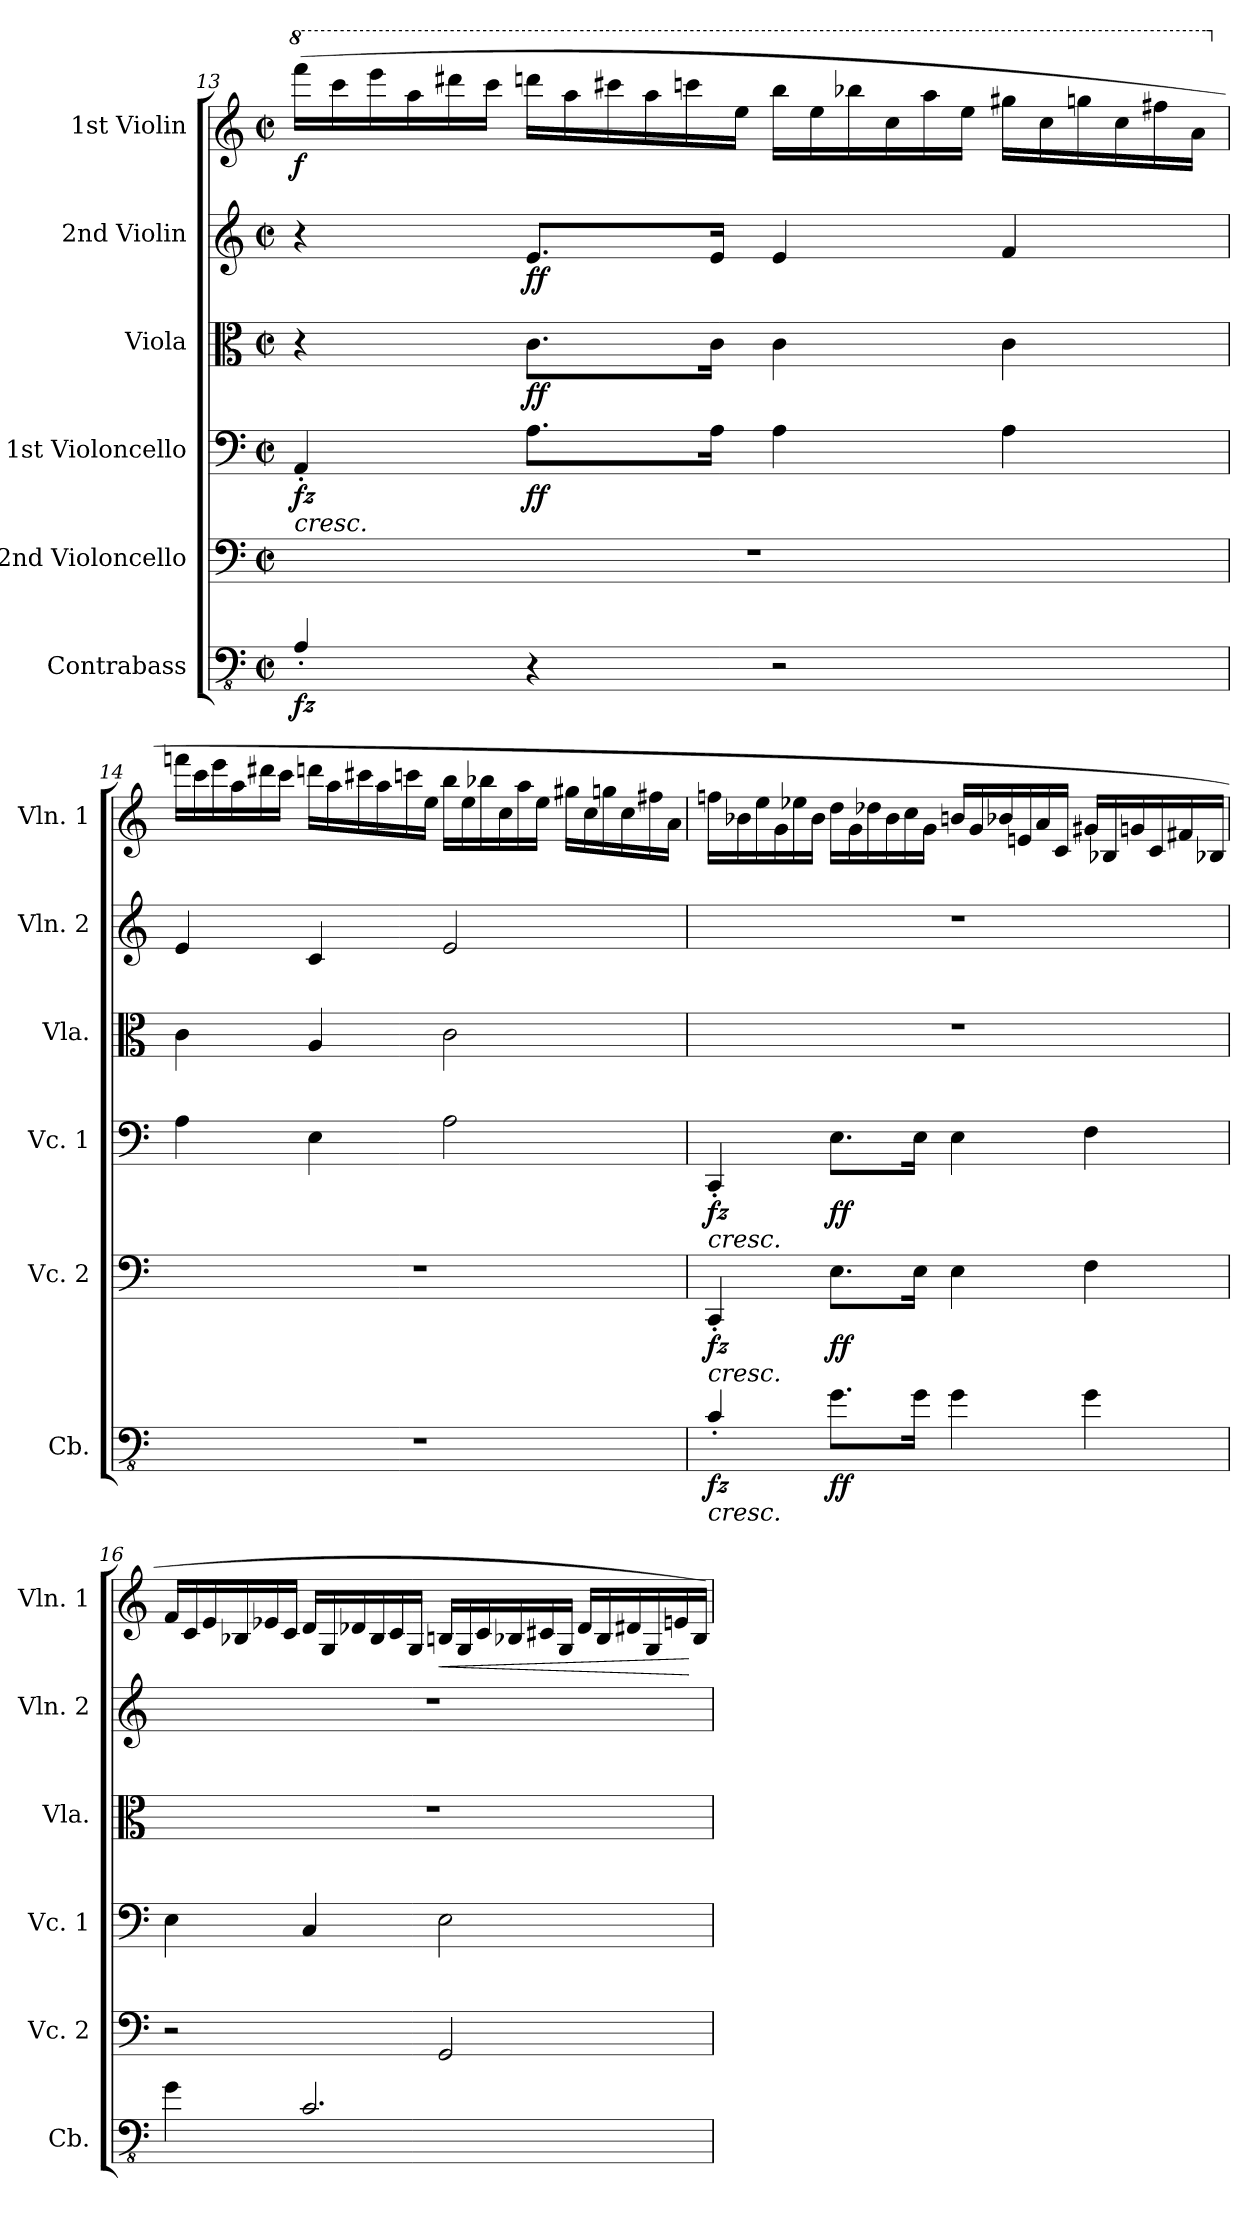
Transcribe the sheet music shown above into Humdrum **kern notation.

**kern	**dynam	**kern	**dynam	**kern	**dynam	**kern	**dynam	**kern	**dynam	**kern	**dynam
*part6	*part6	*part5	*part5	*part4	*part4	*part3	*part3	*part2	*part2	*part1	*part1
*staff6	*staff6	*staff5	*staff5	*staff4	*staff4	*staff3	*staff3	*staff2	*staff2	*staff1	*staff1
*I"Contrabass	*	*I"2nd Violoncello	*	*I"1st Violoncello	*	*I"Viola	*	*I"2nd Violin	*	*I"1st Violin	*
*I'Cb.	*	*I'Vc. 2	*	*I'Vc. 1	*	*I'Vla.	*	*I'Vln. 2	*	*I'Vln. 1	*
!!LO:PB:g=z
*clefFv4	*	*clefF4	*	*clefF4	*	*clefC3	*	*clefG2	*	*clefG2	*
*ITrd7c12	*	*	*	*	*	*	*	*	*	*	*
*k[]	*	*k[]	*	*k[]	*	*k[]	*	*k[]	*	*k[]	*
*M2/2	*	*M2/2	*	*M2/2	*	*M2/2	*	*M2/2	*	*M2/2	*
*met(c|)	*	*met(c|)	*	*met(c|)	*	*met(c|)	*	*met(c|)	*	*met(c|)	*
=13	=13	=13	=13	=13	=13	=13	=13	=13	=13	=13	=13
!	!	!	!	!	!LO:HP:b	!	!	!	!	!	!
*	*	*	*	*	*	*	*	*	*	*8va	*
*	*	*	*	*	*	*	*	*	*	*Xtuplet	*
!	!LO:DY:b	!	!	!	!LO:DY:n=1:b	!	!	!	!	!	!LO:DY:b
4AAA'/	fz	1r	.	4AA'/	< fz	4r	.	4r	.	(24ffff\LL	f
.	.	.	.	.	.	.	.	.	.	24cccc\	.
.	.	.	.	.	.	.	.	.	.	24eeee\	.
.	.	.	.	.	.	.	.	.	.	24aaa\	.
.	.	.	.	.	.	.	.	.	.	24dddd#X\	.
.	.	.	.	.	.	.	.	.	.	24cccc\JJ	.
!	!	!	!	!	!LO:DY:n=2:b	!	!LO:DY:b	!	!LO:DY:b	!	!
4r	.	.	.	8.A\L	ff	8.c\L	ff	8.e/L	ff	24ddddn\LL	.
.	.	.	.	.	.	.	.	.	.	24aaa\	.
.	.	.	.	.	.	.	.	.	.	24cccc#X\	.
.	.	.	.	.	.	.	.	.	.	24aaa\	.
.	.	.	.	.	.	.	.	.	.	24ccccn\	.
.	.	.	.	16A\Jk	.	16c\Jk	.	16e/Jk	.	.	.
.	.	.	.	.	.	.	.	.	.	24eee\JJ	.
2r	.	.	.	4A\	.	4c\	.	4e/	.	24bbb\LL	.
.	.	.	.	.	.	.	.	.	.	24eee\	.
.	.	.	.	.	.	.	.	.	.	24bbb-X\	.
.	.	.	.	.	.	.	.	.	.	24ccc\	.
.	.	.	.	.	.	.	.	.	.	24aaa\	.
.	.	.	.	.	.	.	.	.	.	24eee\JJ	.
.	.	.	.	4A\	.	4c\	.	4f/	.	24ggg#X\LL	.
.	.	.	.	.	.	.	.	.	.	24ccc\	.
.	.	.	.	.	.	.	.	.	.	24gggn\	.
.	.	.	.	.	.	.	.	.	.	24ccc\	.
.	.	.	.	.	.	.	.	.	.	24fff#X\	.
.	.	.	.	.	.	.	.	.	.	24aa\JJ	.
.	.	.	.	.	[	.	.	.	.	.	.
!!LO:LB:g=z
=14	=14	=14	=14	=14	=14	=14	=14	=14	=14	=14	=14
*	*	*	*	*	*	*	*	*	*	*X8va	*
1r	.	1r	.	4A\	.	4c\	.	4e/	.	24fffn\LL	.
.	.	.	.	.	.	.	.	.	.	24ccc\	.
.	.	.	.	.	.	.	.	.	.	24eee\	.
.	.	.	.	.	.	.	.	.	.	24aa\	.
.	.	.	.	.	.	.	.	.	.	24ddd#X\	.
.	.	.	.	.	.	.	.	.	.	24ccc\JJ	.
.	.	.	.	4E\	.	4A/	.	4c/	.	24dddn\LL	.
.	.	.	.	.	.	.	.	.	.	24aa\	.
.	.	.	.	.	.	.	.	.	.	24ccc#X\	.
.	.	.	.	.	.	.	.	.	.	24aa\	.
.	.	.	.	.	.	.	.	.	.	24cccn\	.
.	.	.	.	.	.	.	.	.	.	24ee\JJ	.
.	.	.	.	2A\	.	2c\	.	2e/	.	24bb\LL	.
.	.	.	.	.	.	.	.	.	.	24ee\	.
.	.	.	.	.	.	.	.	.	.	24bb-X\	.
.	.	.	.	.	.	.	.	.	.	24cc\	.
.	.	.	.	.	.	.	.	.	.	24aa\	.
.	.	.	.	.	.	.	.	.	.	24ee\JJ	.
.	.	.	.	.	.	.	.	.	.	24gg#X\LL	.
.	.	.	.	.	.	.	.	.	.	24cc\	.
.	.	.	.	.	.	.	.	.	.	24ggn\	.
.	.	.	.	.	.	.	.	.	.	24cc\	.
.	.	.	.	.	.	.	.	.	.	24ff#X\	.
.	.	.	.	.	.	.	.	.	.	24a\JJ	.
!!LO:PB:g=z
=15	=15	=15	=15	=15	=15	=15	=15	=15	=15	=15	=15
!	!LO:HP:b	!	!LO:HP:b	!	!LO:HP:b	!	!	!	!	!	!
!	!LO:DY:n=1:b	!	!LO:DY:n=1:b	!	!LO:DY:n=1:b	!	!	!	!	!	!LO:DY:b
4CC'/	< fz	4CC'/	< fz	4CC'/	< fz	1r	.	1r	.	24ffn\LL	other-dynamics
.	.	.	.	.	.	.	.	.	.	24b-X\	.
.	.	.	.	.	.	.	.	.	.	24ee\	.
.	.	.	.	.	.	.	.	.	.	24g\	.
.	.	.	.	.	.	.	.	.	.	24ee-X\	.
.	.	.	.	.	.	.	.	.	.	24b-\JJ	.
!	!LO:DY:n=2:b	!	!LO:DY:n=2:b	!	!LO:DY:n=2:b	!	!	!	!	!	!
8.GG\L	ff	8.E\L	ff	8.E\L	ff	.	.	.	.	24dd\LL	.
.	.	.	.	.	.	.	.	.	.	24g\	.
.	.	.	.	.	.	.	.	.	.	24dd-X\	.
.	.	.	.	.	.	.	.	.	.	24b-\	.
.	.	.	.	.	.	.	.	.	.	24cc\	.
16GG\Jk	.	16E\Jk	.	16E\Jk	.	.	.	.	.	.	.
.	.	.	.	.	.	.	.	.	.	24g\JJ	.
4GG\	.	4E\	.	4E\	.	.	.	.	.	24bn/LL	.
.	.	.	.	.	.	.	.	.	.	24g/	.
.	.	.	.	.	.	.	.	.	.	24b-X/	.
.	.	.	.	.	.	.	.	.	.	24en/	.
.	.	.	.	.	.	.	.	.	.	24a/	.
.	.	.	.	.	.	.	.	.	.	24c/JJ	.
4GG\	.	4F\	.	4F\	.	.	.	.	.	24g#X/LL	.
.	.	.	.	.	.	.	.	.	.	24B-X/	.
.	.	.	.	.	.	.	.	.	.	24gn/	.
.	.	.	.	.	.	.	.	.	.	24c/	.
.	.	.	.	.	.	.	.	.	.	24f#X/	.
.	.	.	.	.	.	.	.	.	.	24B-X/JJ	.
.	[	.	[	.	[	.	.	.	.	.	.
!!LO:LB:g=z
=16	=16	=16	=16	=16	=16	=16	=16	=16	=16	=16	=16
4GG\	.	2r	.	4E\	.	1r	.	1r	.	24f/LL	.
.	.	.	.	.	.	.	.	.	.	24c/	.
.	.	.	.	.	.	.	.	.	.	24e/	.
.	.	.	.	.	.	.	.	.	.	24B-X/	.
.	.	.	.	.	.	.	.	.	.	24e-X/	.
.	.	.	.	.	.	.	.	.	.	24c/JJ	.
2.CC/	.	.	.	4C/	.	.	.	.	.	24d/LL	.
.	.	.	.	.	.	.	.	.	.	24G/	.
.	.	.	.	.	.	.	.	.	.	24d-X/	.
.	.	.	.	.	.	.	.	.	.	24B-/	.
.	.	.	.	.	.	.	.	.	.	24c/	.
.	.	.	.	.	.	.	.	.	.	24G/JJ	.
!	!	!	!	!	!	!	!	!	!	!	!LO:HP:b
.	.	2GG/	.	2E\	.	.	.	.	.	24Bn/LL	<
.	.	.	.	.	.	.	.	.	.	24G/	.
.	.	.	.	.	.	.	.	.	.	24c/	.
.	.	.	.	.	.	.	.	.	.	24B-X/	.
.	.	.	.	.	.	.	.	.	.	24c#X/	.
.	.	.	.	.	.	.	.	.	.	24G/JJ	.
.	.	.	.	.	.	.	.	.	.	24d-/LL	.
.	.	.	.	.	.	.	.	.	.	24B-/	.
.	.	.	.	.	.	.	.	.	.	24d#X/	.
.	.	.	.	.	.	.	.	.	.	24G/	.
.	.	.	.	.	.	.	.	.	.	24en/	.
.	.	.	.	.	.	.	.	.	.	24B-/JJ)	[
=	=	=	=	=	=	=	=	=	=	=	=
*-	*-	*-	*-	*-	*-	*-	*-	*-	*-	*-	*-
